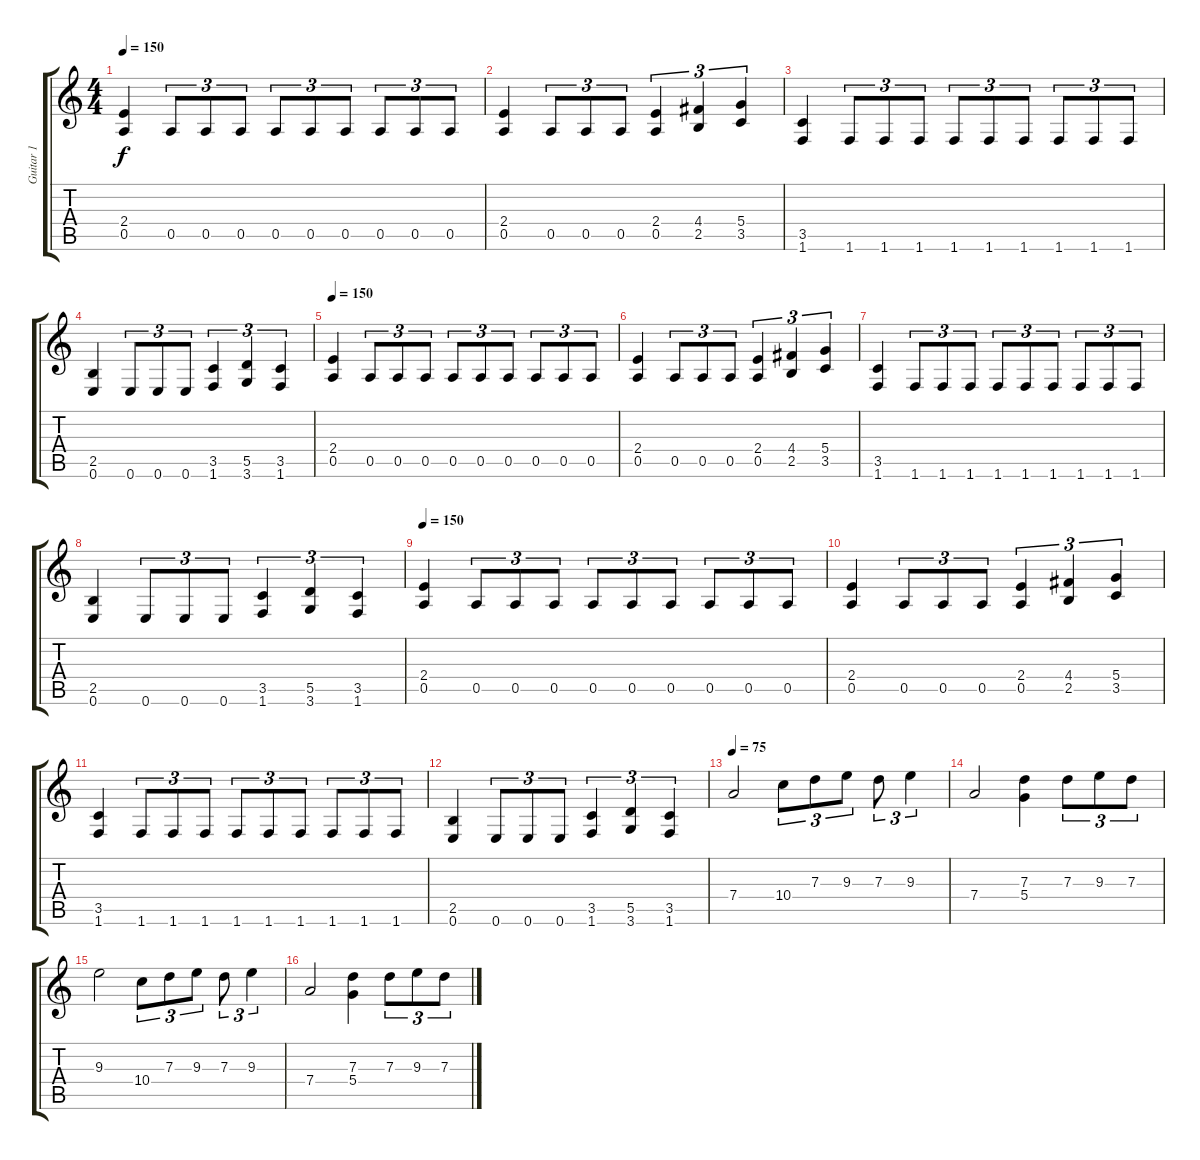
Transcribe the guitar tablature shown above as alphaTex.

\track ("Guitar 1" "Guitar 1") {instrument electricguitarjazz}
\staff {score tabs}
\tuning (E4 B3 G3 D3 A2 E2) {hide}
\ts (4 4)
\tempo 150
\clef g2
\ks c
(2.4 0.5).4{dy f} 0.5.8{tu (3 2)} 0.5.8{tu (3 2)} 0.5.8{tu (3 2)} 0.5.8{tu (3 2)} 0.5.8{tu (3 2)} 0.5.8{tu (3 2)} 0.5.8{tu (3 2)} 0.5.8{tu (3 2)} 0.5.8{tu (3 2)} |
(2.4 0.5).4 0.5.8{tu (3 2)} 0.5.8{tu (3 2)} 0.5.8{tu (3 2)} (2.4 0.5).4{tu (3 2)} (4.4 2.5).4{tu (3 2)} (5.4 3.5).4{tu (3 2)} |
(3.5 1.6).4 1.6.8{tu (3 2)} 1.6.8{tu (3 2)} 1.6.8{tu (3 2)} 1.6.8{tu (3 2)} 1.6.8{tu (3 2)} 1.6.8{tu (3 2)} 1.6.8{tu (3 2)} 1.6.8{tu (3 2)} 1.6.8{tu (3 2)} |
(2.5 0.6).4 0.6.8{tu (3 2)} 0.6.8{tu (3 2)} 0.6.8{tu (3 2)} (3.5 1.6).4{tu (3 2)} (5.5 3.6).4{tu (3 2)} (3.5 1.6).4{tu (3 2)} |
\tempo 150
(2.4 0.5).4 0.5.8{tu (3 2)} 0.5.8{tu (3 2)} 0.5.8{tu (3 2)} 0.5.8{tu (3 2)} 0.5.8{tu (3 2)} 0.5.8{tu (3 2)} 0.5.8{tu (3 2)} 0.5.8{tu (3 2)} 0.5.8{tu (3 2)} |
(2.4 0.5).4 0.5.8{tu (3 2)} 0.5.8{tu (3 2)} 0.5.8{tu (3 2)} (2.4 0.5).4{tu (3 2)} (4.4 2.5).4{tu (3 2)} (5.4 3.5).4{tu (3 2)} |
(3.5 1.6).4 1.6.8{tu (3 2)} 1.6.8{tu (3 2)} 1.6.8{tu (3 2)} 1.6.8{tu (3 2)} 1.6.8{tu (3 2)} 1.6.8{tu (3 2)} 1.6.8{tu (3 2)} 1.6.8{tu (3 2)} 1.6.8{tu (3 2)} |
(2.5 0.6).4 0.6.8{tu (3 2)} 0.6.8{tu (3 2)} 0.6.8{tu (3 2)} (3.5 1.6).4{tu (3 2)} (5.5 3.6).4{tu (3 2)} (3.5 1.6).4{tu (3 2)} |
\tempo 150
(2.4 0.5).4 0.5.8{tu (3 2)} 0.5.8{tu (3 2)} 0.5.8{tu (3 2)} 0.5.8{tu (3 2)} 0.5.8{tu (3 2)} 0.5.8{tu (3 2)} 0.5.8{tu (3 2)} 0.5.8{tu (3 2)} 0.5.8{tu (3 2)} |
(2.4 0.5).4 0.5.8{tu (3 2)} 0.5.8{tu (3 2)} 0.5.8{tu (3 2)} (2.4 0.5).4{tu (3 2)} (4.4 2.5).4{tu (3 2)} (5.4 3.5).4{tu (3 2)} |
(3.5 1.6).4 1.6.8{tu (3 2)} 1.6.8{tu (3 2)} 1.6.8{tu (3 2)} 1.6.8{tu (3 2)} 1.6.8{tu (3 2)} 1.6.8{tu (3 2)} 1.6.8{tu (3 2)} 1.6.8{tu (3 2)} 1.6.8{tu (3 2)} |
(2.5 0.6).4 0.6.8{tu (3 2)} 0.6.8{tu (3 2)} 0.6.8{tu (3 2)} (3.5 1.6).4{tu (3 2)} (5.5 3.6).4{tu (3 2)} (3.5 1.6).4{tu (3 2)} |
\tempo 90
\tempo 75
7.4.2 10.4.8{tu (3 2)} 7.3.8{tu (3 2)} 9.3.8{tu (3 2)} 7.3.8{tu (3 2)} 9.3.4{tu (3 2)} |
7.4.2 (7.3 5.4).4 7.3.8{tu (3 2)} 9.3.8{tu (3 2)} 7.3.8{tu (3 2)} |
9.3.2 10.4.8{tu (3 2)} 7.3.8{tu (3 2)} 9.3.8{tu (3 2)} 7.3.8{tu (3 2)} 9.3.4{tu (3 2)} |
7.4.2 (7.3 5.4).4 7.3.8{tu (3 2)} 9.3.8{tu (3 2)} 7.3.8{tu (3 2)}
